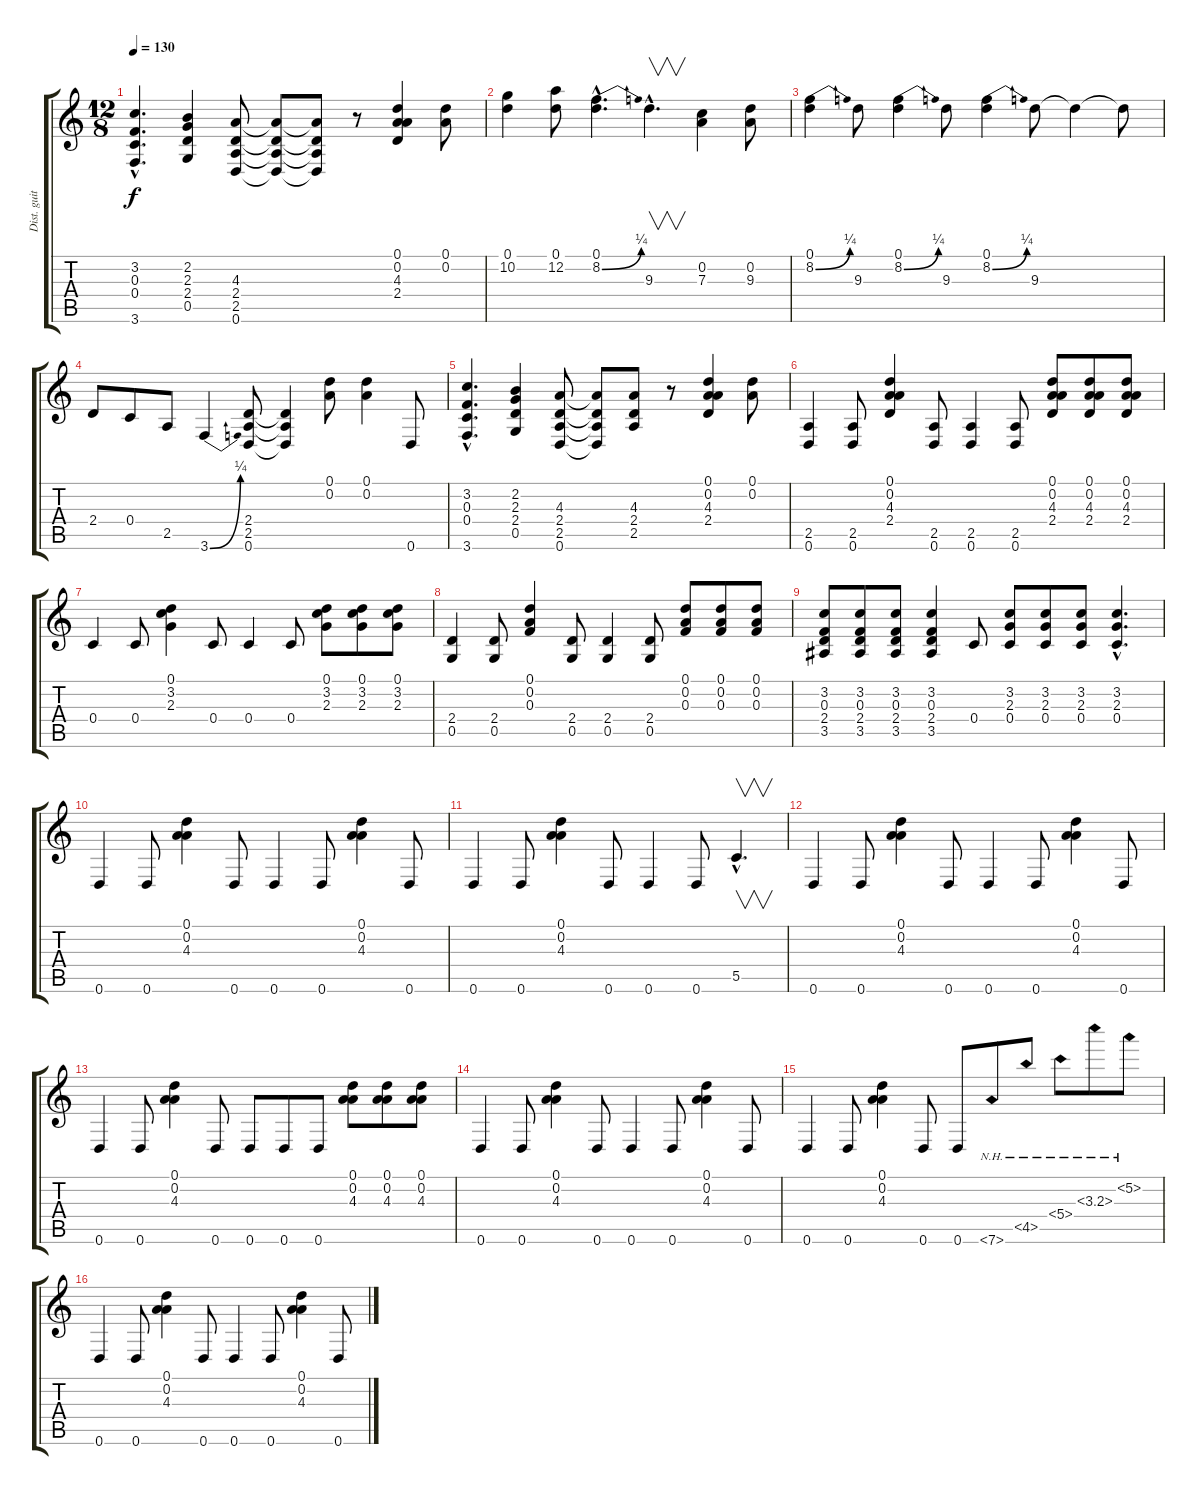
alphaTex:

\track ("Dist. guitar" "Dist. guit") {instrument distortionguitar}
\staff {score tabs}
\tuning (D4 A3 F3 C3 G2 D2) {hide}
\ts (12 8)
\tempo 130
\clef g2
\ks c
(3.2{hac} 0.3{hac} 0.4{hac} 3.6{hac}).4{d dy f} (2.2 2.3 2.4 0.5).4 (4.3 2.4 2.5 0.6).8 (4.3{t} 2.4{t} 2.5{t} 0.6{t}).8 (4.3{t} 2.4{t} 2.5{t} 0.6{t}).8 r.8 (0.1 0.2 4.3 2.4).4 (0.1 0.2).8 |
(0.1 10.2).4 (0.1 12.2).8 (0.1{hac} 8.2{be (bend 0 0 60 1) hac}).4{d} 9.3{hac}.4{v d} (0.2 7.3).4 (0.2 9.3).8 |
(0.1 8.2{be (bend 0 0 60 1)}).4 9.3.8 (0.1 8.2{be (bend 0 0 60 1)}).4 9.3.8 (0.1 8.2{be (bend 0 0 60 1)}).4 9.3.8 9.3{t}.4 9.3{t}.8 |
2.4.8 0.4.8 2.5.8 3.6{be (bend 0 0 60 1)}.4 (2.4 2.5 0.6).8 (2.4{t} 2.5{t} 0.6{t}).4 (0.1 0.2).8 (0.1 0.2).4 0.6.8 |
(3.2{hac} 0.3{hac} 0.4{hac} 3.6{hac}).4{d} (2.2 2.3 2.4 0.5).4 (4.3 2.4 2.5 0.6).8 (4.3{t} 2.4{t} 2.5{t} 0.6{t}).8 (4.3 2.4 2.5).8 r.8 (0.1 0.2 4.3 2.4).4 (0.1 0.2).8 |
(2.5 0.6).4 (2.5 0.6).8 (0.1 0.2 4.3 2.4).4 (2.5 0.6).8 (2.5 0.6).4 (2.5 0.6).8 (0.1 0.2 4.3 2.4).8 (0.1 0.2 4.3 2.4).8 (0.1 0.2 4.3 2.4).8 |
0.4.4 0.4.8 (0.1 3.2 2.3).4 0.4.8 0.4.4 0.4.8 (0.1 3.2 2.3).8 (0.1 3.2 2.3).8 (0.1 3.2 2.3).8 |
(2.4 0.5).4 (2.4 0.5).8 (0.1 0.2 0.3).4 (2.4 0.5).8 (2.4 0.5).4 (2.4 0.5).8 (0.1 0.2 0.3).8 (0.1 0.2 0.3).8 (0.1 0.2 0.3).8 |
(3.2 0.3 2.4 3.5).8 (3.2 0.3 2.4 3.5).8 (3.2 0.3 2.4 3.5).8 (3.2 0.3 2.4 3.5).4 0.4.8 (3.2 2.3 0.4).8 (3.2 2.3 0.4).8 (3.2 2.3 0.4).8 (3.2{hac} 2.3{hac} 0.4{hac}).4{d} |
0.6.4 0.6.8 (0.1 0.2 4.3).4 0.6.8 0.6.4 0.6.8 (0.1 0.2 4.3).4 0.6.8 |
0.6.4 0.6.8 (0.1 0.2 4.3).4 0.6.8 0.6.4 0.6.8 5.5{hac}.4{v d} |
0.6.4 0.6.8 (0.1 0.2 4.3).4 0.6.8 0.6.4 0.6.8 (0.1 0.2 4.3).4 0.6.8 |
0.6.4 0.6.8 (0.1 0.2 4.3).4 0.6.8 0.6.8 0.6.8 0.6.8 (0.1 0.2 4.3).8 (0.1 0.2 4.3).8 (0.1 0.2 4.3).8 |
0.6.4 0.6.8 (0.1 0.2 4.3).4 0.6.8 0.6.4 0.6.8 (0.1 0.2 4.3).4 0.6.8 |
0.6.4 0.6.8 (0.1 0.2 4.3).4 0.6.8 0.6.8 7.6{nh}.8 4.5{nh}.8 5.4{nh}.8 3.3{nh}.8 5.2{nh}.8 |
0.6.4 0.6.8 (0.1 0.2 4.3).4 0.6.8 0.6.4 0.6.8 (0.1 0.2 4.3).4 0.6.8
